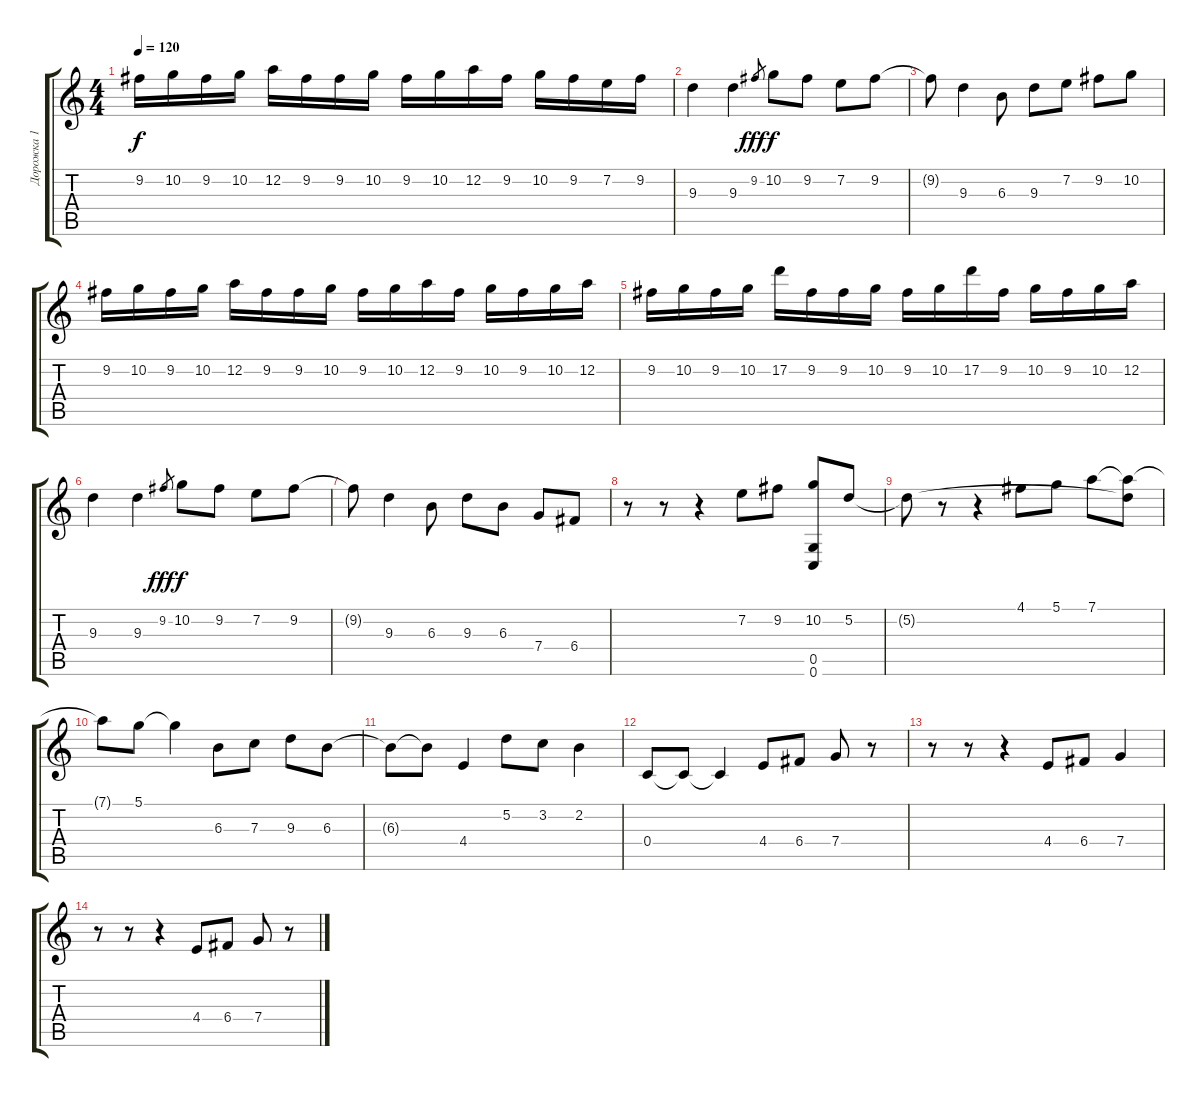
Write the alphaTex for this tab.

\track ("Дорожка 1" "Дорожка 1") {instrument distortionguitar}
\staff {score tabs}
\tuning (D4 A3 F3 C3 G2 C2) {hide}
\ts (4 4)
\tempo 120
\clef g2
\ks c
9.2.16{dy f} 10.2.16 9.2.16 10.2.16 12.2.16 9.2.16 9.2.16 10.2.16 9.2.16 10.2.16 12.2.16 9.2.16 10.2.16 9.2.16 7.2.16 9.2.16 |
9.3.4 9.3.4 9.2.8{gr dy fff} 10.2.8{dy f} 9.2.8 7.2.8 9.2.8 |
9.2{t}.8 9.3.4 6.3.8 9.3.8 7.2.8 9.2.8 10.2.8 |
9.2.16 10.2.16 9.2.16 10.2.16 12.2.16 9.2.16 9.2.16 10.2.16 9.2.16 10.2.16 12.2.16 9.2.16 10.2.16 9.2.16 10.2.16 12.2.16 |
9.2.16 10.2.16 9.2.16 10.2.16 17.2.16 9.2.16 9.2.16 10.2.16 9.2.16 10.2.16 17.2.16 9.2.16 10.2.16 9.2.16 10.2.16 12.2.16 |
9.3.4 9.3.4 9.2.8{gr dy fff} 10.2.8{dy f} 9.2.8 7.2.8 9.2.8 |
9.2{t}.8 9.3.4 6.3.8 9.3.8 6.3.8 7.4.8 6.4.8 |
r.8 r.8 r.4 7.2.8 9.2.8 (10.2 0.5 0.6).8 5.2.8 |
5.2{t}.8 r.8 r.4 4.1.8 5.1.8 7.1.8 (7.1{t} 5.2{t}).8 |
7.1{t}.8 5.1.8 5.1{t}.4 6.3.8 7.3.8 9.3.8 6.3.8 |
6.3{t}.8 6.3{t}.8 4.4.4 5.2.8 3.2.8 2.2.4 |
0.4.8 0.4{t}.8 0.4{t}.4 4.4.8 6.4.8 7.4.8 r.8 |
r.8 r.8 r.4 4.4.8 6.4.8 7.4.4 |
r.8 r.8 r.4 4.4.8 6.4.8 7.4.8 r.8
